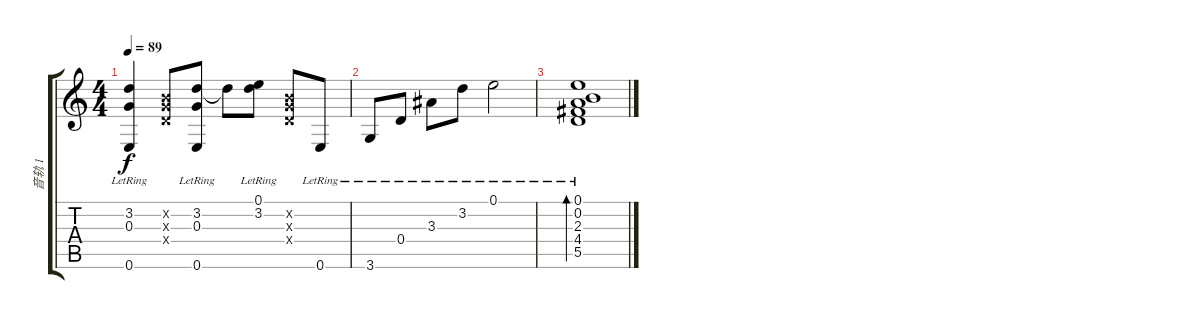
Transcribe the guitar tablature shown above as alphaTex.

\track ("音轨 1" "音轨 1") {instrument acousticguitarnylon}
\staff {score tabs}
\tuning (E4 B3 G3 D3 A2 E2) {hide}
\ts (4 4)
\tempo 89
\clef g2
\ks c
(3.2{lr} 0.3{lr} 0.6{lr}).4{dy f} (0.2{x} 0.3{x} 0.4{x}).8 (3.2{lr} 0.3{lr} 0.6{lr}).8 3.2{t}.8 (0.1{lr} 3.2{lr}).8 (0.2{x} 0.3{x} 0.4{x}).8 0.6{lr}.8 |
3.6{lr}.8 0.4{lr}.8 3.3{lr}.8 3.2{lr}.8 0.1{lr}.2 |
(0.1{lr} 0.2{lr} 2.3{lr} 4.4{lr} 5.5{lr}).1{bd 240}
